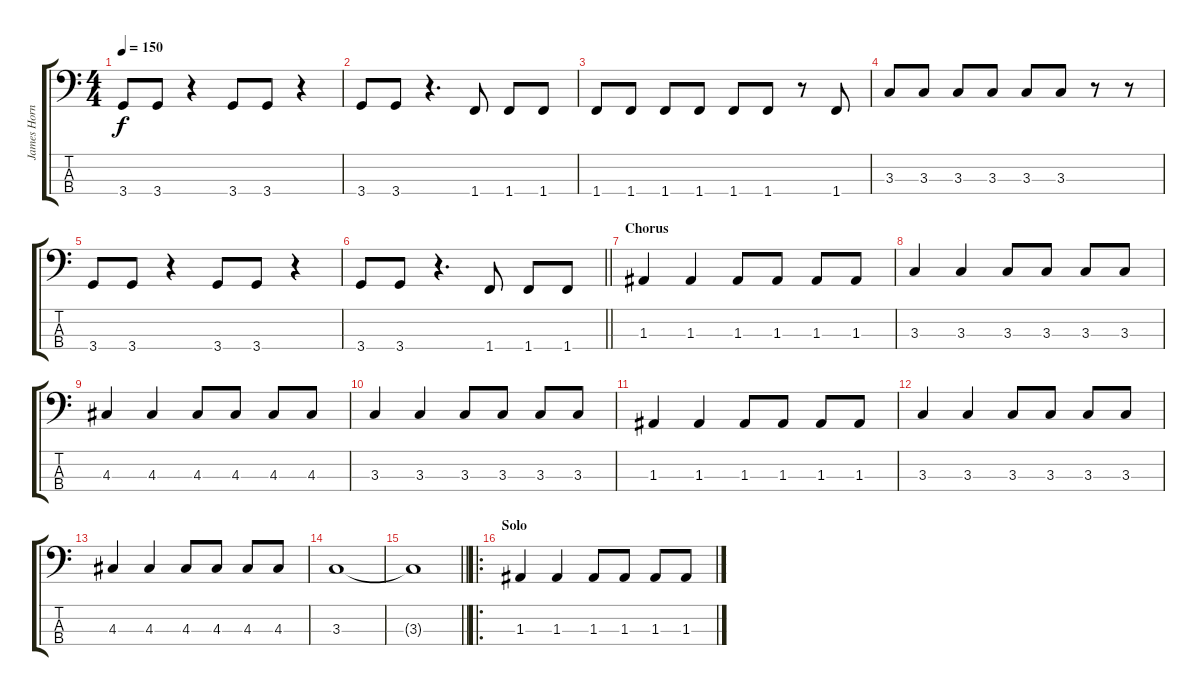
\track ("James Hornsmith" "James Horn") {instrument electricbasspick}
\staff {score tabs}
\tuning (G2 D2 A1 E1) {hide}
\ts (4 4)
\tempo 150
\clef f4
\ks c
3.4.8{dy f} 3.4.8 r.4 3.4.8 3.4.8 r.4 |
3.4.8 3.4.8 r.4{d} 1.4.8 1.4.8 1.4.8 |
1.4.8 1.4.8 1.4.8 1.4.8 1.4.8 1.4.8 r.8 1.4.8 |
3.3.8 3.3.8 3.3.8 3.3.8 3.3.8 3.3.8 r.8 r.8 |
3.4.8 3.4.8 r.4 3.4.8 3.4.8 r.4 |
\barLineRight lightlight
3.4.8 3.4.8 r.4{d} 1.4.8 1.4.8 1.4.8 |
\section ("" "Chorus")
1.3.4 1.3.4 1.3.8 1.3.8 1.3.8 1.3.8 |
3.3.4 3.3.4 3.3.8 3.3.8 3.3.8 3.3.8 |
4.3.4 4.3.4 4.3.8 4.3.8 4.3.8 4.3.8 |
3.3.4 3.3.4 3.3.8 3.3.8 3.3.8 3.3.8 |
1.3.4 1.3.4 1.3.8 1.3.8 1.3.8 1.3.8 |
3.3.4 3.3.4 3.3.8 3.3.8 3.3.8 3.3.8 |
4.3.4 4.3.4 4.3.8 4.3.8 4.3.8 4.3.8 |
3.3.1 |
\barLineRight lightlight
3.3{t}.1 |
\ro
\section ("" "Solo")
1.3.4 1.3.4 1.3.8 1.3.8 1.3.8 1.3.8
